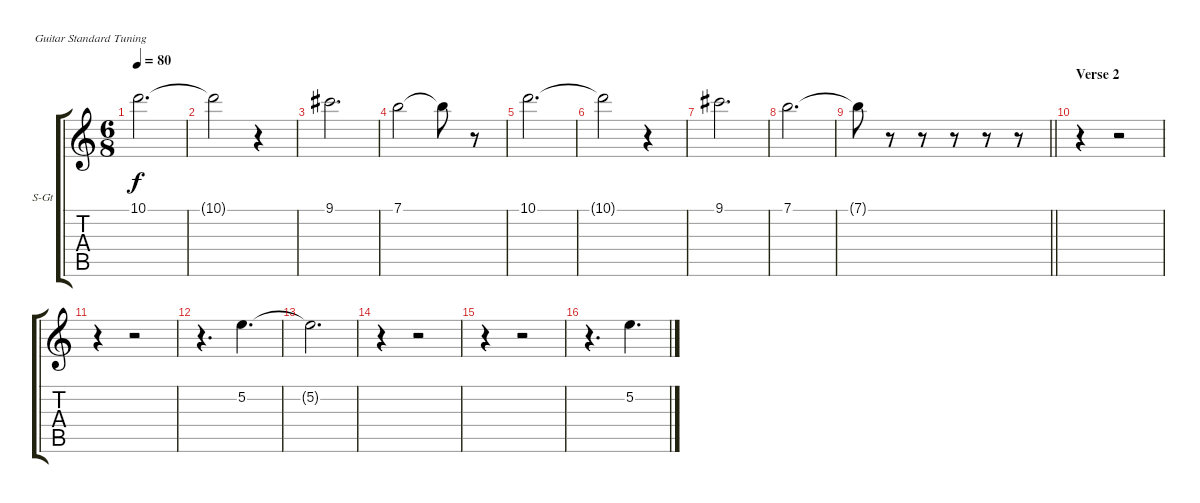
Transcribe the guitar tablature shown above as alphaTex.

\bracketExtendMode groupsimilarinstruments
\firstSystemTrackNameOrientation horizontal
\otherSystemsTrackNameOrientation horizontal
\track ("Flute" "S-Gt") {instrument recorder}
\staff {score tabs}
\tuning (E4 B3 G3 D3 A2 E2)
\displaytranspose 12
\ts (6 8)
\tempo 80
\clef g2
\ks c
10.1.2{d dy f} |
10.1{t}.2 r.4 |
9.1.2{d} |
7.1.2 7.1{t}.8 r.8 |
10.1.2{d} |
10.1{t}.2 r.4 |
9.1.2{d} |
7.1.2{d} |
\barLineRight lightlight
7.1{t}.8 r.8 r.8 r.8 r.8 r.8 |
\section ("" "Verse 2")
r.4 r.2 |
r.4 r.2 |
r.4{d} 5.2.4{d} |
5.2{t}.2{d} |
r.4 r.2 |
r.4 r.2 |
r.4{d} 5.2.4{d}
